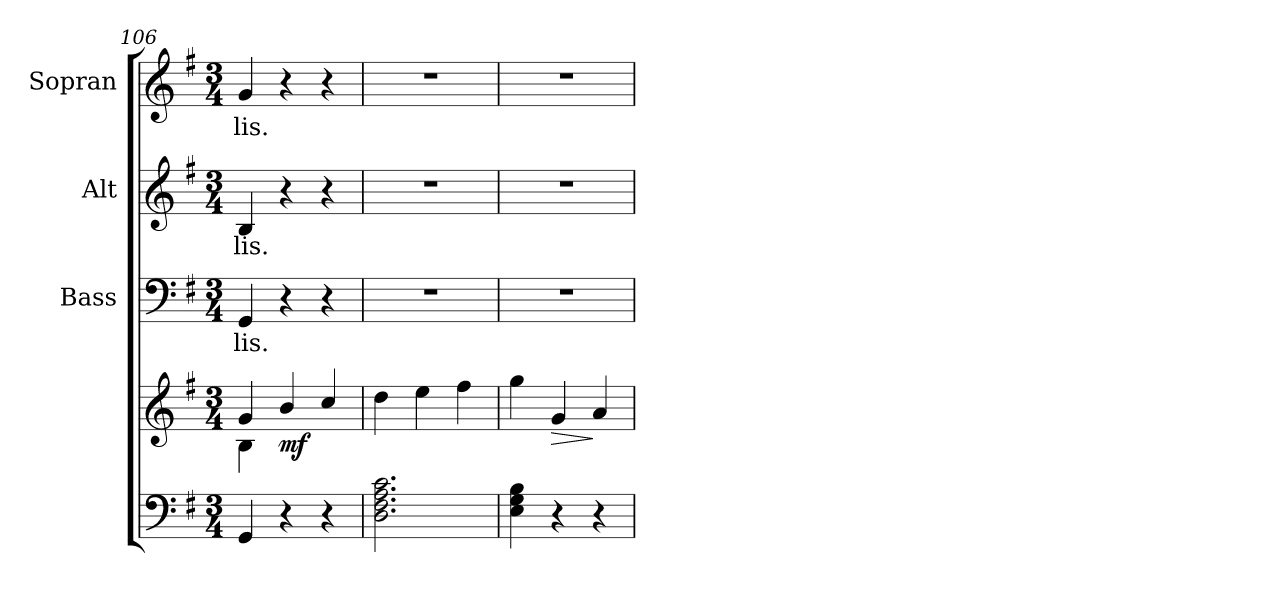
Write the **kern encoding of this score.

**kern	**kern	**dynam	**kern	**text	**kern	**text	**kern	**text
*part4	*part4	*part4	*part3	*part3	*part2	*part2	*part1	*part1
*staff5	*staff4	*staff4/5	*staff3	*staff3	*staff2	*staff2	*staff1	*staff1
*	*	*	*I"Bass	*	*I"Alt	*	*I"Sopran	*
*	*	*	*I'B.	*	*I'A.	*	*I'S.	*
!!LO:PB:g=z
*clefF4	*clefG2	*	*clefF4	*	*clefG2	*	*clefG2	*
*k[f#]	*k[f#]	*	*k[f#]	*	*k[f#]	*	*k[f#]	*
*G:	*G:	*	*G:	*	*G:	*	*G:	*
*M3/4	*M3/4	*	*M3/4	*	*M3/4	*	*M3/4	*
=106	=106	=106	=106	=106	=106	=106	=106	=106
*	*^	*	*	*	*	*	*	*
!	!	!	!	!	!LO:LY:b	!	!LO:LY:b	!	!LO:LY:b
4GG/	4g/	4B\	.	4GG/	-lis.	4B/	-lis.	4g/	-lis.
!	!	!	!LO:DY:b	!	!	!	!	!	!
4r	4b/	2ryy	mf	4r	.	4r	.	4r	.
4r	4cc/	.	.	4r	.	4r	.	4r	.
*	*v	*v	*	*	*	*	*	*	*
=107	=107	=107	=107	=107	=107	=107	=107	=107
2.D\ 2.F#\ 2.A\ 2.c\	4dd\	.	2.r	.	2.r	.	2.r	.
.	4ee\	.	.	.	.	.	.	.
.	4ff#\	.	.	.	.	.	.	.
=108	=108	=108	=108	=108	=108	=108	=108	=108
4E\ 4G\ 4B\	4gg\	.	2.r	.	2.r	.	2.r	.
!	!	!LO:HP:b	!	!	!	!	!	!
4r	4g/	>	.	.	.	.	.	.
4r	4a/	]	.	.	.	.	.	.
=	=	=	=	=	=	=	=	=
*-	*-	*-	*-	*-	*-	*-	*-	*-
